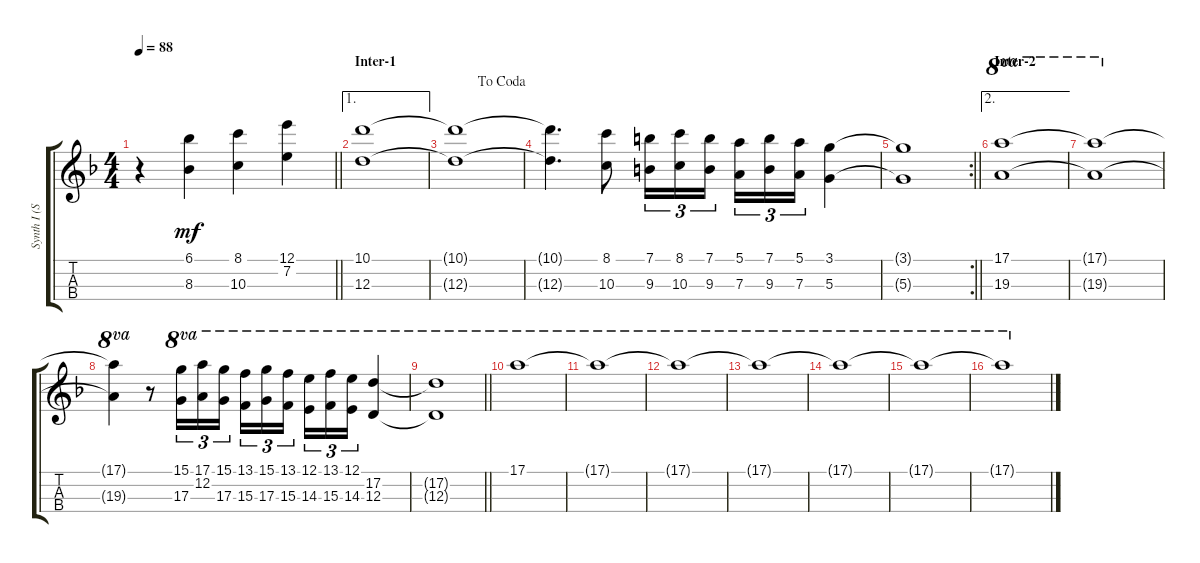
\track ("Synth I (Strings)" "Synth I (S") {instrument stringensemble1}
\staff {score tabs}
\tuning (E5 A4 D4 G3) {hide}
\ts (4 4)
\tempo 88
\clef g2
\barLineRight lightlight
\ks dminor
r.4{dy mf} (6.1 8.3).4 (8.1 10.3).4 (12.1 7.2).4 |
\ae 1
\section ("" "Inter-1")
(10.1 12.3).1 |
\jump dacoda
(10.1{t} 12.3{t}).1 |
(10.1{t} 12.3{t}).4{d} (8.1 10.3).8 (7.1 9.3).16{tu (3 2)} (8.1 10.3).16{tu (3 2)} (7.1 9.3).16{tu (3 2) beam splitsecondary} (5.1 7.3).16{tu (3 2)} (7.1 9.3).16{tu (3 2)} (5.1 7.3).16{tu (3 2)} (3.1 5.3).4 |
\rc 2
\barLineRight lightlight
(3.1{t} 5.3{t}).1 |
\ae 2
\section ("" "Inter-2")
(17.1 19.3).1{ot 8va} |
(17.1{t} 19.3{t}).1{ot 8va} |
(17.1{t} 19.3{t}).4{ot 8va} r.8 (15.1 17.3).16{tu (3 2) ot 8va} (17.1 12.2).16{tu (3 2) ot 8va} (15.1 17.3).16{tu (3 2) ot 8va} (13.1 15.3).16{tu (3 2) ot 8va} (15.1 17.3).16{tu (3 2) ot 8va} (13.1 15.3).16{tu (3 2) ot 8va beam splitsecondary} (12.1 14.3).16{tu (3 2) ot 8va} (13.1 15.3).16{tu (3 2) ot 8va} (12.1 14.3).16{tu (3 2) ot 8va} (17.2 12.3).4{ot 8va} |
\barLineRight lightlight
(17.2{t} 12.3{t}).1{ot 8va} |
17.1.1{ot 8va} |
17.1{t}.1{ot 8va} |
17.1{t}.1{ot 8va} |
17.1{t}.1{ot 8va} |
17.1{t}.1{ot 8va} |
17.1{t}.1{ot 8va} |
17.1{t}.1{ot 8va}
